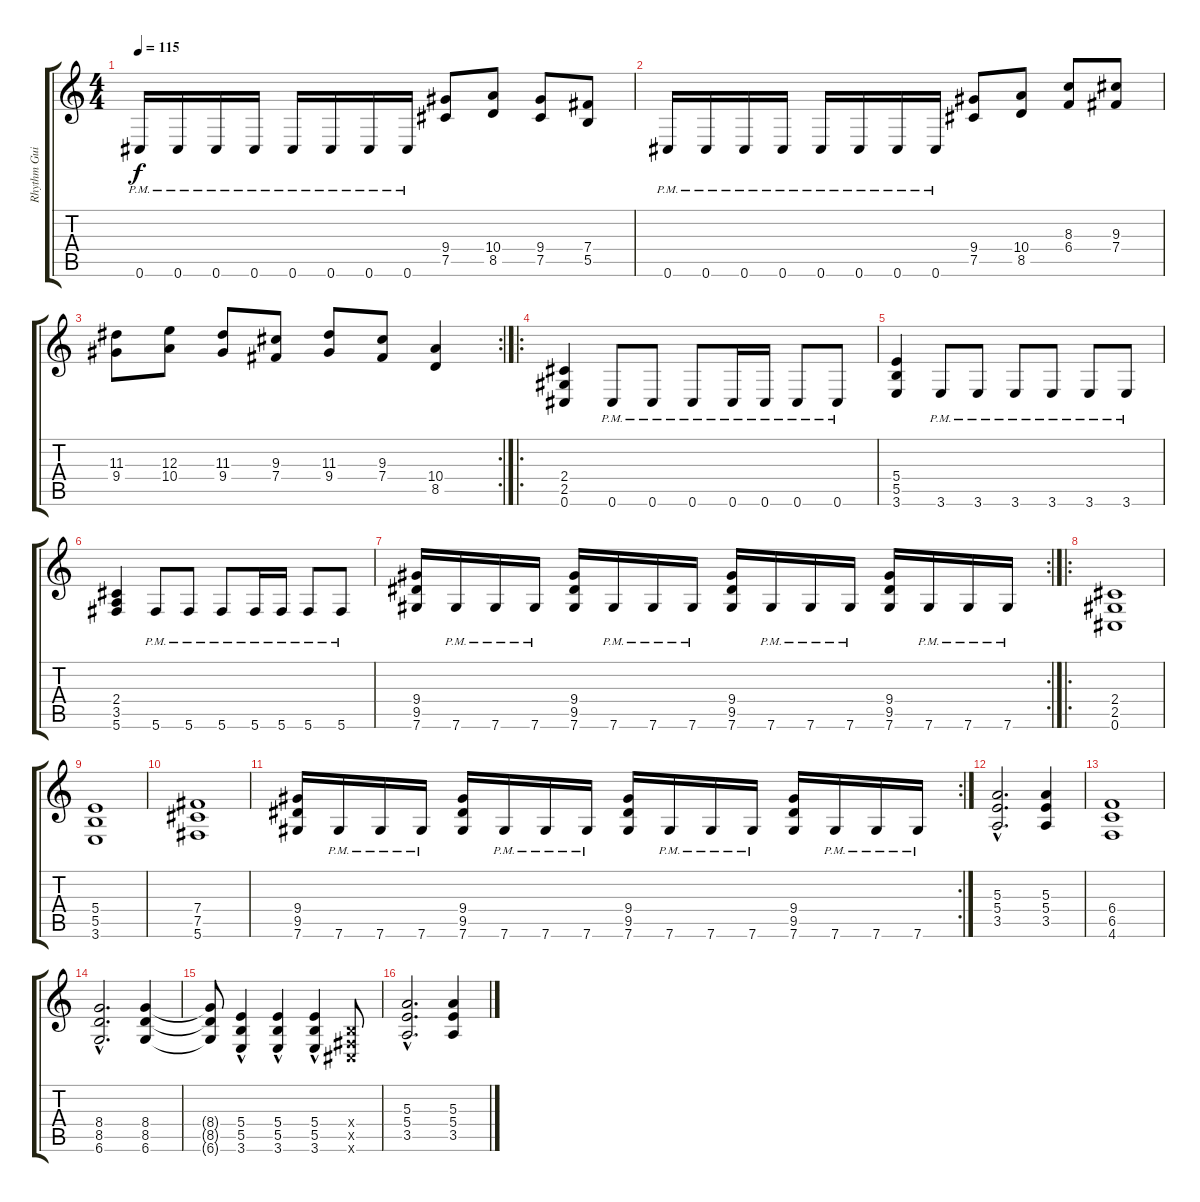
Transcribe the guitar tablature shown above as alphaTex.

\track ("Rhythm Guitar" "Rhythm Gui") {instrument distortionguitar}
\staff {score tabs}
\tuning (C4 Ab3 E3 B2 Gb2 Db2) {hide}
\ts (4 4)
\tempo 115
\clef g2
\ks c
0.6{pm}.16{dy f} 0.6{pm}.16 0.6{pm}.16 0.6{pm}.16 0.6{pm}.16 0.6{pm}.16 0.6{pm}.16 0.6{pm}.16 (9.4 7.5).8 (10.4 8.5).8 (9.4 7.5).8 (7.4 5.5).8 |
0.6{pm}.16 0.6{pm}.16 0.6{pm}.16 0.6{pm}.16 0.6{pm}.16 0.6{pm}.16 0.6{pm}.16 0.6{pm}.16 (9.4 7.5).8 (10.4 8.5).8 (8.3 6.4).8 (9.3 7.4).8 |
\rc 2
(11.3 9.4).8 (12.3 10.4).8 (11.3 9.4).8 (9.3 7.4).8 (11.3 9.4).8 (9.3 7.4).8 (10.4 8.5).4 |
\ro
(2.4 2.5 0.6).4 0.6{pm}.8 0.6{pm}.8 0.6{pm}.8 0.6{pm}.16 0.6{pm}.16 0.6{pm}.8 0.6{pm}.8 |
(5.4 5.5 3.6).4 3.6{pm}.8 3.6{pm}.8 3.6{pm}.8 3.6{pm}.8 3.6{pm}.8 3.6{pm}.8 |
(2.4 3.5 5.6).4 5.6{pm}.8 5.6{pm}.8 5.6{pm}.8 5.6{pm}.16 5.6{pm}.16 5.6{pm}.8 5.6{pm}.8 |
\rc 2
(9.4 9.5 7.6).16 7.6{pm}.16 7.6{pm}.16 7.6{pm}.16 (9.4 9.5 7.6).16 7.6{pm}.16 7.6{pm}.16 7.6{pm}.16 (9.4 9.5 7.6).16 7.6{pm}.16 7.6{pm}.16 7.6{pm}.16 (9.4 9.5 7.6).16 7.6{pm}.16 7.6{pm}.16 7.6{pm}.16 |
\ro
(2.4 2.5 0.6).1 |
(5.4 5.5 3.6).1 |
(7.4 7.5 5.6).1 |
\rc 2
(9.4 9.5 7.6).16 7.6{pm}.16 7.6{pm}.16 7.6{pm}.16 (9.4 9.5 7.6).16 7.6{pm}.16 7.6{pm}.16 7.6{pm}.16 (9.4 9.5 7.6).16 7.6{pm}.16 7.6{pm}.16 7.6{pm}.16 (9.4 9.5 7.6).16 7.6{pm}.16 7.6{pm}.16 7.6{pm}.16 |
(5.3{hac} 5.4{hac} 3.5{hac}).2{d} (5.3 5.4 3.5).4 |
(6.4 6.5 4.6).1 |
(8.4{hac} 8.5{hac} 6.6{hac}).2{d} (8.4 8.5 6.6).4 |
(8.4{t} 8.5{t} 6.6{t}).8 (5.4{hac} 5.5 3.6).4 (5.4{hac} 5.5 3.6).4 (5.4{hac} 5.5 3.6).4 (0.4{x} 0.5{x} 0.6{x}).8 |
(5.3{hac} 5.4{hac} 3.5{hac}).2{d} (5.3 5.4 3.5).4
